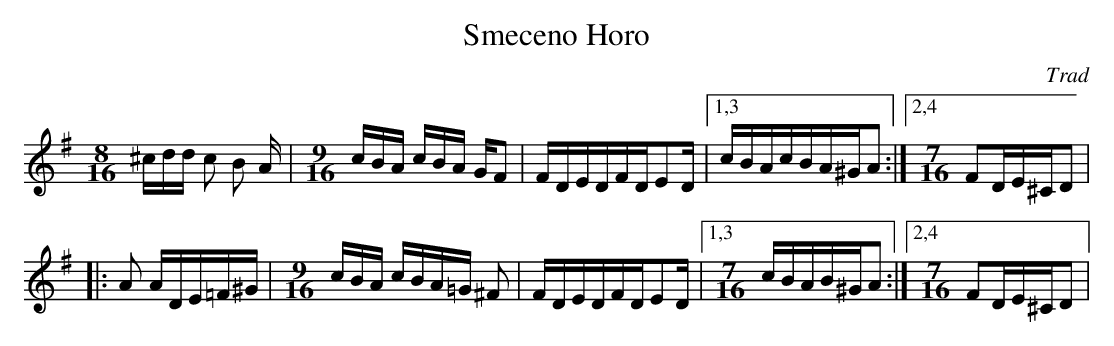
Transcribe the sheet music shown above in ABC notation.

X:1
T:Smeceno Horo
C:Trad
M:9/16
K:G
L:1/16
M:8/16
^cdd c2 B2 A |\
M:9/16
cBA cBA GF2 | FDEDFDE2D|1,3 cBAcBA^GA2 :|2,4 \
M:7/16
F2DE^CD2 |
|: A2 ADE=F^G |\
M:9/16
cBA cBA=G ^F2 |FDEDFDE2D |1,3\
M:7/16
cBAB^GA2 :|2,4\
M:7/16
F2DE^CD2 |
